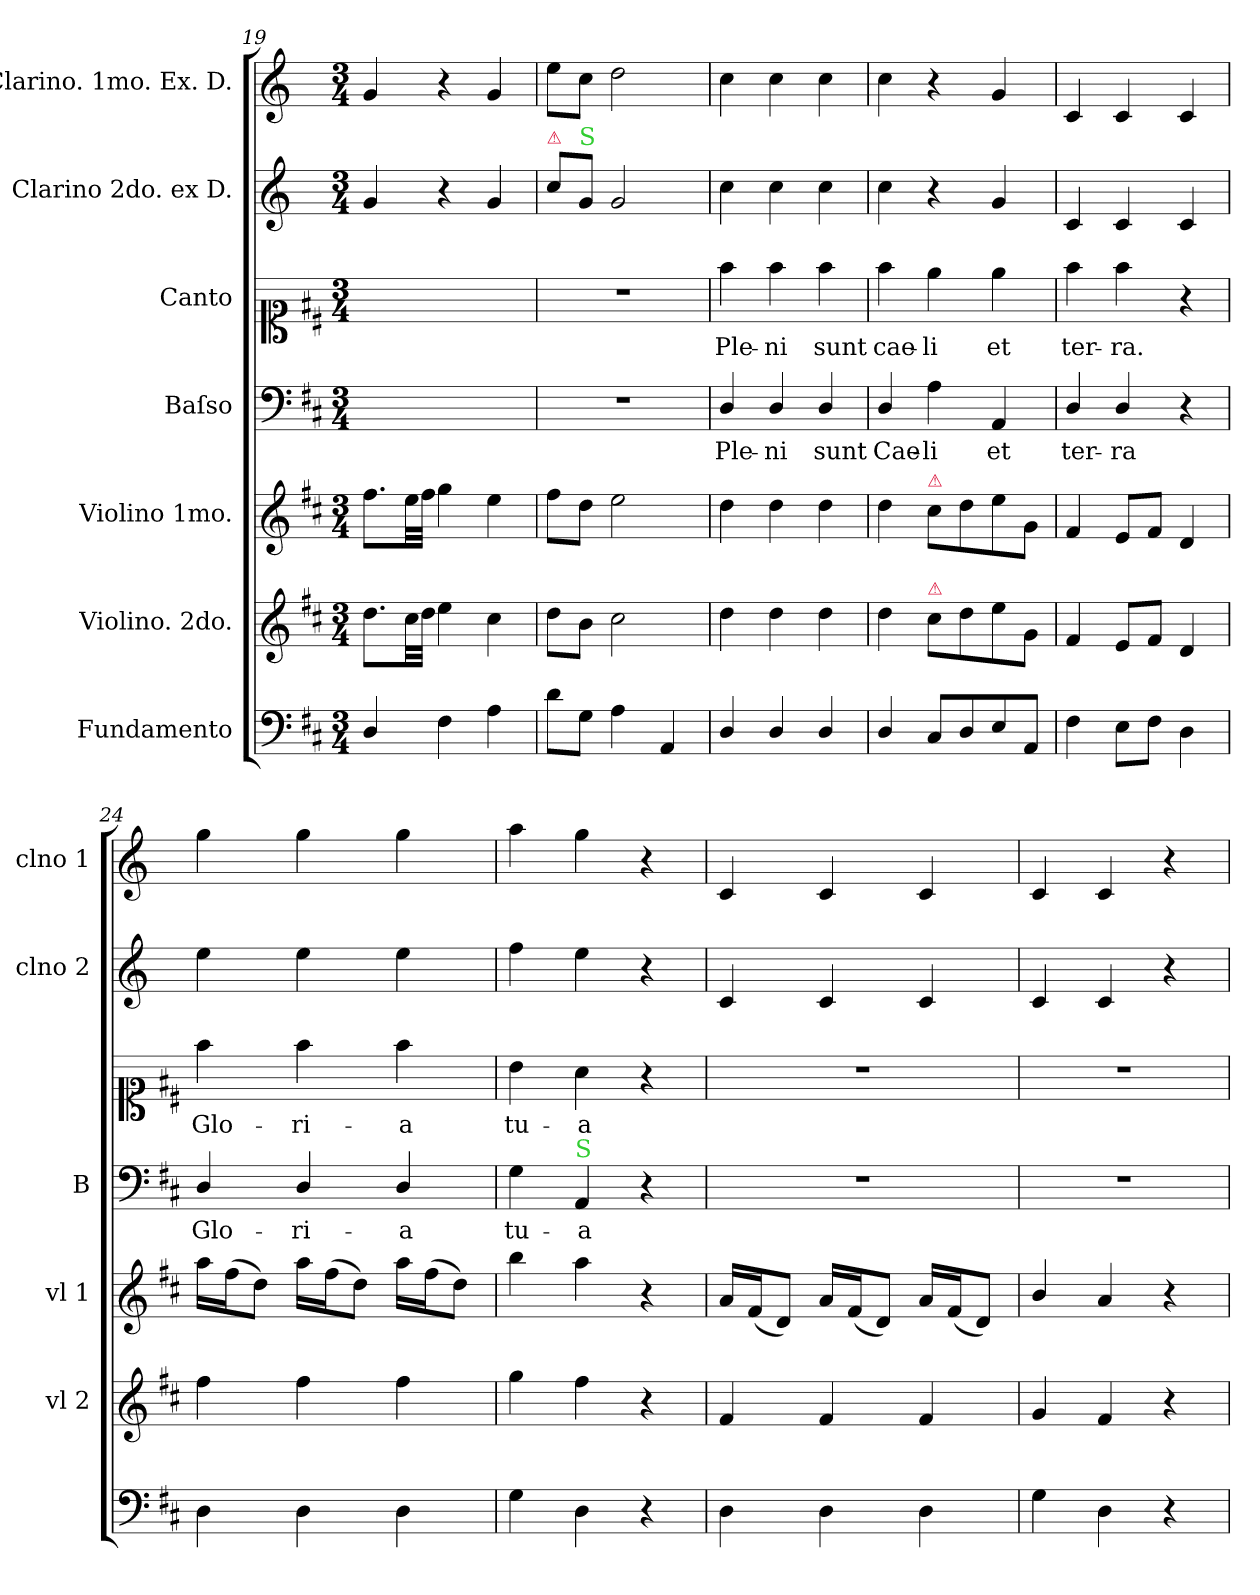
**kern	**kern	**kern	**kern	**text	**kern	**text	**kern	**kern
*part7	*part6	*part5	*part4	*part4	*part3	*part3	*part2	*part1
*staff7	*staff6	*staff5	*staff4	*staff4	*staff3	*staff3	*staff2	*staff1
*I"Fundamento	*I"Violino. 2do.	*I"Violino 1mo.	*I"Baſso	*	*I"Canto	*	*I"Clarino 2do. ex D.	*I"Clarino. 1mo. Ex. D.
*	*I'vl 2	*I'vl 1	*I'B	*	*	*	*I'clno 2	*I'clno 1
*clefF4	*clefG2	*clefG2	*clefF4	*	*clefC1	*	*clefG2	*clefG2
*	*	*	*	*	*	*	*ITrd-1c-2	*ITrd-1c-2
*k[f#c#]	*k[f#c#]	*k[f#c#]	*k[f#c#]	*	*k[f#c#]	*	*k[f#c#]	*k[f#c#]
*D:	*D:	*D:	*D:	*	*D:	*	*D:	*D:
*M3/4	*M3/4	*M3/4	*M3/4	*	*M3/4	*	*M3/4	*M3/4
=19	=19	=19	=19	=19	=19	=19	=19	=19
4D/	8.dd\L	8.ff#\L	2.ryy	.	2.ryy	.	4a/	4a/
.	32cc#\LL	32ee\LL	.	.	.	.	.	.
.	32dd\JJJ	32ff#\JJJ	.	.	.	.	.	.
4F#\	4ee\	4gg\	.	.	.	.	4r	4r
4A\	4cc#\	4ee\	.	.	.	.	4a/	4a/
=20	=20	=20	=20	=20	=20	=20	=20	=20
!	!	!	!	!	!	!	!LO:TX:a:color=crimson:t=⚠	!
8d\L	8dd\L	8ff#\L	2.r	.	2.r	.	8dd\L	8ff#\L
!	!	!	!	!	!	!	!LO:TX:a:color=limegreen:t=S	!
8G\J	8b\J	8dd\J	.	.	.	.	8a/J	8dd\J
4A\	2cc#\	2ee\	.	.	.	.	2a/	2ee\
4AA/	.	.	.	.	.	.	.	.
=21	=21	=21	=21	=21	=21	=21	=21	=21
4D/	4dd\	4dd\	4D/	Ple-	4ff#\	Ple-	4dd\	4dd\
4D/	4dd\	4dd\	4D/	-ni	4ff#\	-ni	4dd\	4dd\
4D/	4dd\	4dd\	4D/	sunt	4ff#\	sunt	4dd\	4dd\
=22	=22	=22	=22	=22	=22	=22	=22	=22
4D/	4dd\	4dd\	4D/	Cae-	4ff#\	cae-	4dd\	4dd\
!	!	!LO:TX:a:color=crimson:t=⚠	!	!	!	!	!	!
!	!LO:TX:a:color=crimson:t=⚠	!	!	!	!	!	!	!
8C#/L	8cc#\L	8cc#\L	4A\	-li	4ee\	-li	4r	4r
8D/	8dd\	8dd\	.	.	.	.	.	.
8E/	8ee\	8ee\	4AA/	et	4ee\	et	4a/	4a/
8AA/J	8g/J	8g/J	.	.	.	.	.	.
=23	=23	=23	=23	=23	=23	=23	=23	=23
4F#\	4f#/	4f#/	4D/	ter-	4ff#\	ter-	4d/	4d/
8E\L	8e/L	8e/L	4D/	-ra	4ff#\	-ra.	4d/	4d/
8F#\J	8f#/J	8f#/J	.	.	.	.	.	.
4D\	4d/	4d/	4r	.	4r	.	4d/	4d/
=24	=24	=24	=24	=24	=24	=24	=24	=24
4D\	4ff#\	16aa\LL	4D/	Glo-	4ff#\	Glo-	4ff#\	4aa\
.	.	(16ff#\J	.	.	.	.	.	.
.	.	8dd\J)	.	.	.	.	.	.
4D\	4ff#\	16aa\LL	4D/	-ri-	4ff#\	-ri-	4ff#\	4aa\
.	.	(16ff#\J	.	.	.	.	.	.
.	.	8dd\J)	.	.	.	.	.	.
4D\	4ff#\	16aa\LL	4D/	-a	4ff#\	-a	4ff#\	4aa\
.	.	(16ff#\J	.	.	.	.	.	.
.	.	8dd\J)	.	.	.	.	.	.
=25	=25	=25	=25	=25	=25	=25	=25	=25
4G\	4gg\	4bb\	4G\	tu-	4b\	tu-	4gg\	4bb\
!	!	!	!LO:TX:a:color=limegreen:t=S	!	!	!	!	!
4D\	4ff#\	4aa\	4AA/	-a	4a\	-a	4ff#\	4aa\
4r	4r	4r	4r	.	4r	.	4r	4r
=26	=26	=26	=26	=26	=26	=26	=26	=26
4D\	4f#/	16a/LL	2.r	.	2.r	.	4d/	4d/
.	.	(16f#/J	.	.	.	.	.	.
.	.	8d/J)	.	.	.	.	.	.
4D\	4f#/	16a/LL	.	.	.	.	4d/	4d/
.	.	(16f#/J	.	.	.	.	.	.
.	.	8d/J)	.	.	.	.	.	.
4D\	4f#/	16a/LL	.	.	.	.	4d/	4d/
.	.	(16f#/J	.	.	.	.	.	.
.	.	8d/J)	.	.	.	.	.	.
=27	=27	=27	=27	=27	=27	=27	=27	=27
4G\	4g/	4b/	2.r	.	2.r	.	4d/	4d/
4D\	4f#/	4a/	.	.	.	.	4d/	4d/
4r	4r	4r	.	.	.	.	4r	4r
=	=	=	=	=	=	=	=	=
*-	*-	*-	*-	*-	*-	*-	*-	*-
